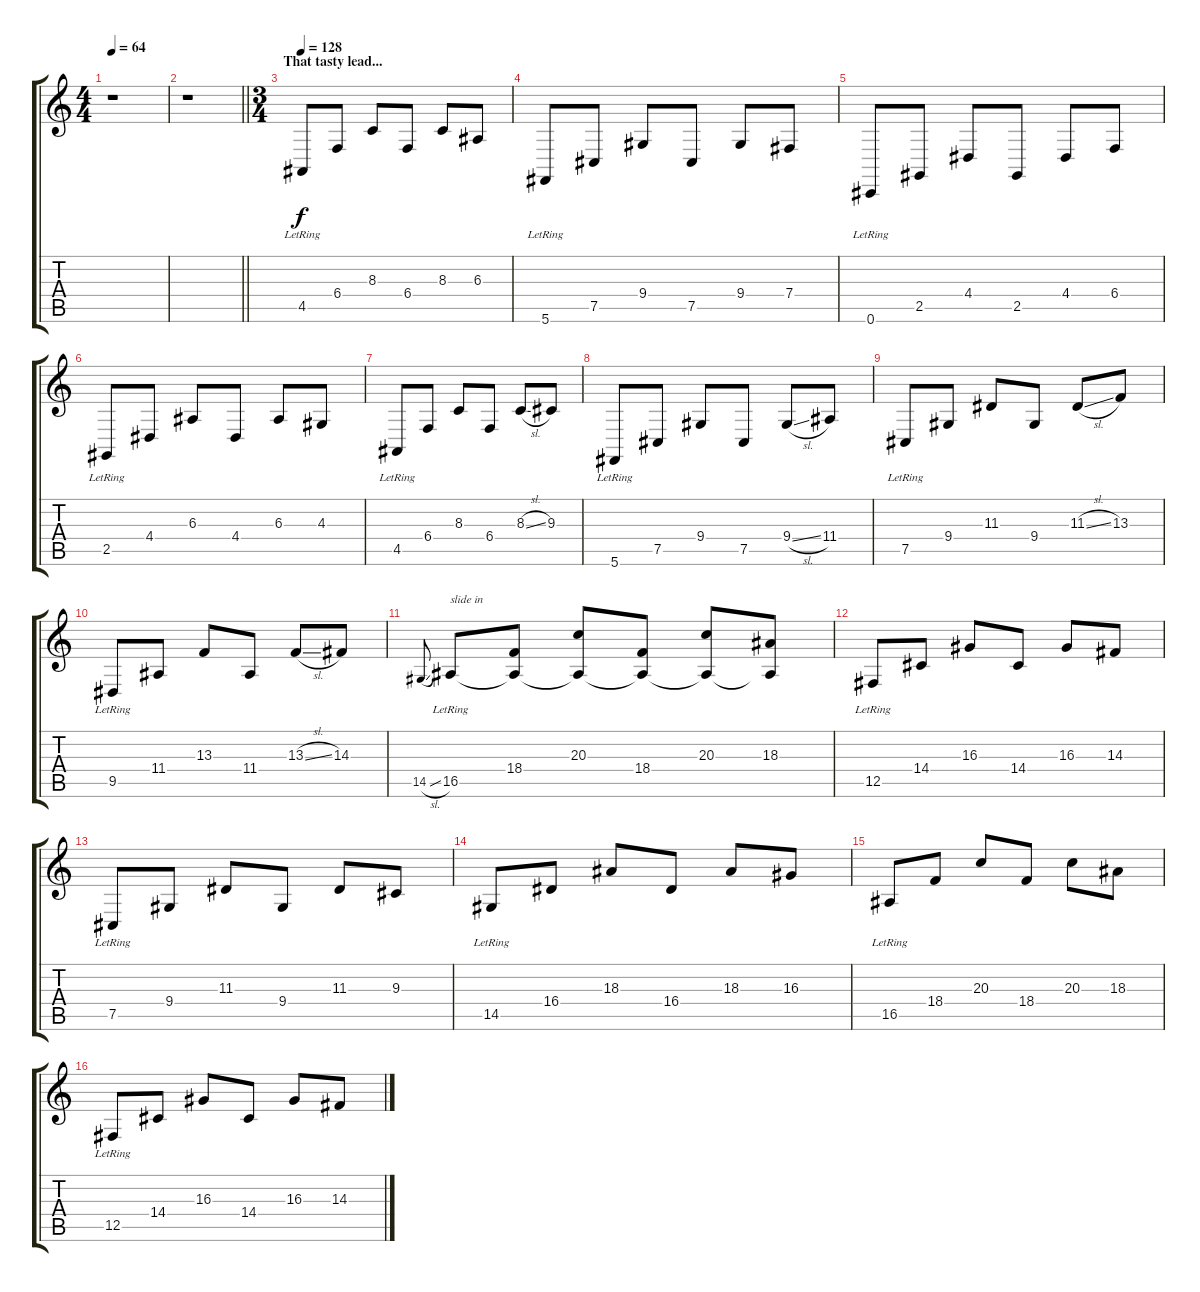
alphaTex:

\track "" {instrument fx4atmosphere}
\staff {score tabs}
\tuning (Db4 Ab3 E3 B2 Gb2 Db2) {hide}
\ts (4 4)
\tempo 64
\clef g2
\ks c
r.1{dy f} |
\barLineRight lightlight
r.1 |
\ts (3 4)
\section ("" "That tasty lead...")
\tempo 128
4.5{lr}.8 6.4.8 8.3.8 6.4.8 8.3.8 6.3.8 |
5.6{lr}.8 7.5.8 9.4.8 7.5.8 9.4.8 7.4.8 |
0.6{lr}.8 2.5.8 4.4.8 2.5.8 4.4.8 6.4.8 |
2.5{lr}.8 4.4.8 6.3.8 4.4.8 6.3.8 4.3.8 |
4.5{lr}.8 6.4.8 8.3.8 6.4.8 8.3{sl}.8 9.3.8 |
5.6{lr}.8 7.5.8 9.4.8 7.5.8 9.4{sl}.8 11.4.8 |
7.5{lr}.8 9.4.8 11.3.8 9.4.8 11.3{sl}.8 13.3.8 |
9.5{lr}.8 11.4.8 13.3.8 11.4.8 13.3{sl}.8 14.3.8 |
14.5{sl}.8{gr onbeat} 16.5{lr}.8{txt "slide in"} (18.4 16.5{t}).8 (20.3 16.5{t}).8 (18.4 16.5{t}).8 (20.3 16.5{t}).8 (18.3 16.5{t}).8 |
12.5{lr}.8 14.4.8 16.3.8 14.4.8 16.3.8 14.3.8 |
7.5{lr}.8 9.4.8 11.3.8 9.4.8 11.3.8 9.3.8 |
14.5{lr}.8 16.4.8 18.3.8 16.4.8 18.3.8 16.3.8 |
16.5{lr}.8 18.4.8 20.3.8 18.4.8 20.3.8 18.3.8 |
12.5{lr}.8 14.4.8 16.3.8 14.4.8 16.3.8 14.3.8
